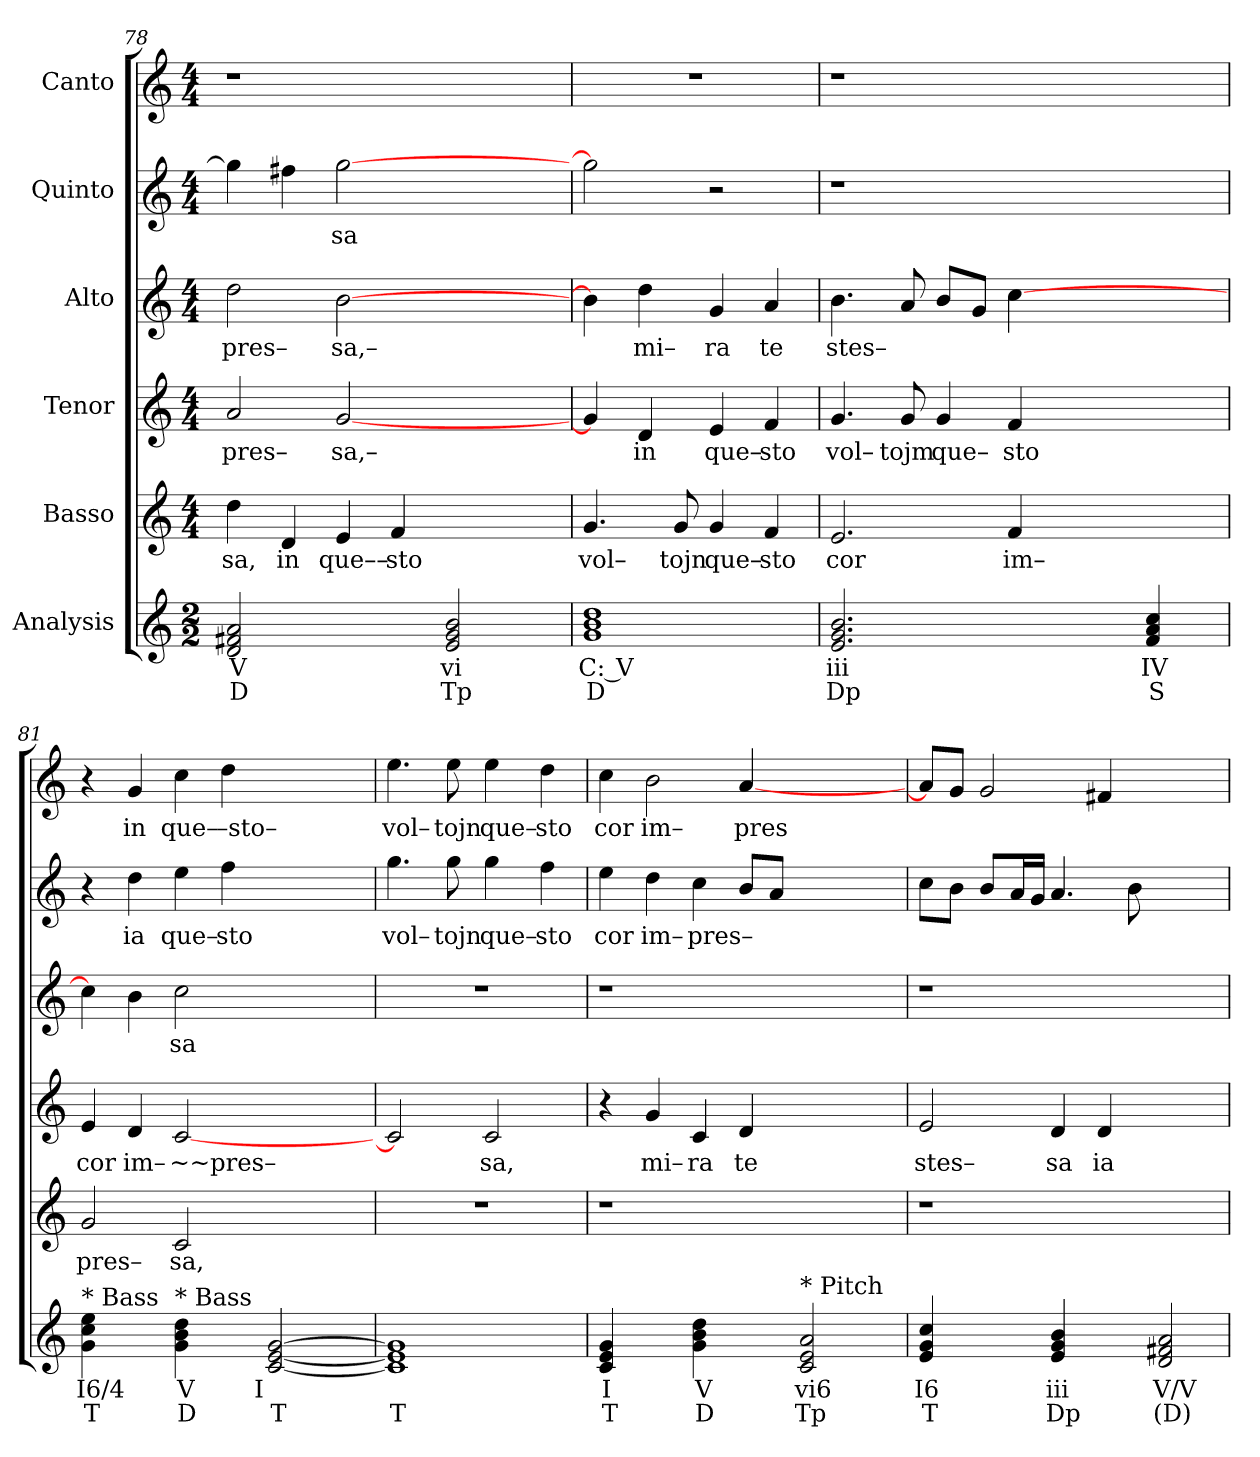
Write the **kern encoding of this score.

**kern	**text	**text	**kern	**text	**kern	**text	**kern	**text	**kern	**text	**kern	**text
*part6	*part6	*part6	*part5	*part5	*part4	*part4	*part3	*part3	*part2	*part2	*part1	*part1
*staff6	*staff6	*staff6	*staff5	*staff5	*staff4	*staff4	*staff3	*staff3	*staff2	*staff2	*staff1	*staff1
*I"Analysis	*	*	*I"Basso	*	*I"Tenor	*	*I"Alto	*	*I"Quinto	*	*I"Canto	*
*	*	*	*clefG2	*	*clefG2	*	*clefG2	*	*clefG2	*	*clefG2	*
*k[]	*	*	*k[]	*	*k[]	*	*k[]	*	*k[]	*	*k[]	*
*M2/2	*	*	*M4/4	*	*M4/4	*	*M4/4	*	*M4/4	*	*M4/4	*
=78	=78	=78	=78	=78	=78	=78	=78	=78	=78	=78	=78	=78
!	!	!	!	!LO:LY:b	!	!	!	!	!	!	!	!
!	!	!	!	!	!	!LO:LY:b	!	!	!	!	!	!
!	!	!	!	!	!	!	!	!LO:LY:b	!	!	!	!
2d 2f#X 2a	V	D	4dd\	sa,	2a/	pres–	2dd\	pres–	4gg\]	.	1r	.
!	!	!	!	!LO:LY:b	!	!	!	!	!	!	!	!
.	.	.	4d/	in	.	.	.	.	4ff#X\	.	.	.
!	!	!	!	!LO:LY:b	!	!	!	!	!	!	!	!
!	!	!	!	!	!	!LO:LY:b	!	!	!	!	!	!
!	!	!	!	!	!	!	!	!LO:LY:b	!	!	!	!
!	!	!	!	!	!	!	!	!	!	!LO:LY:b	!	!
2ryy	.	.	4e/	que––	[2g/	sa,–	[2b\	sa,–	[2gg\	sa	.	.
!	!	!	!	!LO:LY:b	!	!	!	!	!	!	!	!
.	.	.	4f/	sto	.	.	.	.	.	.	.	.
2e 2g 2b	vi	Tp	2ryy	.	2ryy	.	2ryy	.	2ryy	.	2ryy	.
=79	=79	=79	=79	=79	=79	=79	=79	=79	=79	=79	=79	=79
!	!	!	!	!LO:LY:b	!	!	!	!	!	!	!	!
1g 1b 1dd	C: V	D	4.g/	vol–	4g/]	.	4b\]	.	2gg\]	.	1r	.
!	!	!	!	!	!	!LO:LY:b	!	!	!	!	!	!
!	!	!	!	!	!	!	!	!LO:LY:b	!	!	!	!
.	.	.	.	.	4d/	in	4dd\	mi–	.	.	.	.
!	!	!	!	!LO:LY:b	!	!	!	!	!	!	!	!
.	.	.	8g/	tojn	.	.	.	.	.	.	.	.
!	!	!	!	!LO:LY:b	!	!	!	!	!	!	!	!
!	!	!	!	!	!	!LO:LY:b	!	!	!	!	!	!
!	!	!	!	!	!	!	!	!LO:LY:b	!	!	!	!
.	.	.	4g/	que–	4e/	que–	4g/	ra	2r	.	.	.
!	!	!	!	!LO:LY:b	!	!	!	!	!	!	!	!
!	!	!	!	!	!	!LO:LY:b	!	!	!	!	!	!
!	!	!	!	!	!	!	!	!LO:LY:b	!	!	!	!
.	.	.	4f/	sto	4f/	sto	4a/	te	.	.	.	.
=80	=80	=80	=80	=80	=80	=80	=80	=80	=80	=80	=80	=80
!	!	!	!	!LO:LY:b	!	!	!	!	!	!	!	!
!	!	!	!	!	!	!LO:LY:b	!	!	!	!	!	!
!	!	!	!	!	!	!	!	!LO:LY:b	!	!	!	!
2.e 2.g 2.b	iii	Dp	2.e/	cor	4.g/	vol–	4.b\	stes–	1r	.	1r	.
!	!	!	!	!	!	!LO:LY:b	!	!	!	!	!	!
.	.	.	.	.	8g/	tojm	8a/	.	.	.	.	.
!	!	!	!	!	!	!LO:LY:b	!	!	!	!	!	!
.	.	.	.	.	4g/	que–	8b/L	.	.	.	.	.
.	.	.	.	.	.	.	8g/J	.	.	.	.	.
!	!	!	!	!LO:LY:b	!	!	!	!	!	!	!	!
!	!	!	!	!	!	!LO:LY:b	!	!	!	!	!	!
2.ryy	.	.	4f/	im–	4f/	sto	[4cc\	.	.	.	.	.
.	.	.	2.ryy	.	2.ryy	.	2.ryy	.	2.ryy	.	2.ryy	.
4f 4a 4cc	IV	S	.	.	.	.	.	.	.	.	.	.
=81	=81	=81	=81	=81	=81	=81	=81	=81	=81	=81	=81	=81
!	!	!	!	!LO:LY:b	!	!	!	!	!	!	!	!
!LO:TX:a:t=* Bass	!	!	!	!	!	!	!	!	!	!	!	!
!	!	!	!	!	!	!LO:LY:b	!	!	!	!	!	!
4g 4cc 4ee	I6/4	T	2g/	pres–	4e/	cor	4cc\]	.	4r	.	4r	.
!	!	!	!	!	!	!LO:LY:b	!	!	!	!	!	!
!	!	!	!	!	!	!	!	!	!	!LO:LY:b	!	!
!	!	!	!	!	!	!	!	!	!	!	!	!LO:LY:b
4ryy	.	.	.	.	4d/	im–	4b\	.	4dd\	ia	4g/	in
!	!	!	!	!LO:LY:b	!	!	!	!	!	!	!	!
!	!	!	!	!	!	!LO:LY:b	!	!	!	!	!	!
!	!	!	!	!	!	!	!	!LO:LY:b	!	!	!	!
!	!	!	!	!	!	!	!	!	!	!LO:LY:b	!	!
!LO:TX:a:t=* Bass	!	!	!	!	!	!	!	!	!	!	!	!
!	!	!	!	!	!	!	!	!	!	!	!	!LO:LY:b
4g 4b 4dd	V	D	2c/	sa,	[2c/	~~pres–	2cc\	sa	4ee\	que–	4cc\	que–
!	!	!	!	!	!	!	!	!	!	!LO:LY:b	!	!
!	!	!	!	!	!	!	!	!	!	!	!	!LO:LY:b
4ryy	.	.	.	.	.	.	.	.	4ff\	sto	4dd\	–sto–
[2c [2e [2g	I	T	2ryy	.	2ryy	.	2ryy	.	2ryy	.	2ryy	.
=82	=82	=82	=82	=82	=82	=82	=82	=82	=82	=82	=82	=82
!	!	!	!	!	!	!	!	!	!	!LO:LY:b	!	!
!	!	!	!	!	!	!	!	!	!	!	!	!LO:LY:b
1c] 1e] 1g]	.	T	1r	.	2c/]	.	1r	.	4.gg\	vol–	4.ee\	vol–
!	!	!	!	!	!	!	!	!	!	!LO:LY:b	!	!
!	!	!	!	!	!	!	!	!	!	!	!	!LO:LY:b
.	.	.	.	.	.	.	.	.	8gg\	tojn	8ee\	tojn
!	!	!	!	!	!	!LO:LY:b	!	!	!	!	!	!
!	!	!	!	!	!	!	!	!	!	!LO:LY:b	!	!
!	!	!	!	!	!	!	!	!	!	!	!	!LO:LY:b
.	.	.	.	.	2c/	sa,	.	.	4gg\	que–	4ee\	que–
!	!	!	!	!	!	!	!	!	!	!LO:LY:b	!	!
!	!	!	!	!	!	!	!	!	!	!	!	!LO:LY:b
.	.	.	.	.	.	.	.	.	4ff\	sto	4dd\	sto
=83	=83	=83	=83	=83	=83	=83	=83	=83	=83	=83	=83	=83
!	!	!	!	!	!	!	!	!	!	!LO:LY:b	!	!
!	!	!	!	!	!	!	!	!	!	!	!	!LO:LY:b
4c 4e 4g	I	T	1r	.	4r	.	1r	.	4ee\	cor	4cc\	cor
!	!	!	!	!	!	!LO:LY:b	!	!	!	!	!	!
!	!	!	!	!	!	!	!	!	!	!LO:LY:b	!	!
!	!	!	!	!	!	!	!	!	!	!	!	!LO:LY:b
4ryy	.	.	.	.	4g/	mi–	.	.	4dd\	im–	2b\	im–
!	!	!	!	!	!	!LO:LY:b	!	!	!	!	!	!
!	!	!	!	!	!	!	!	!	!	!LO:LY:b	!	!
4g 4b 4dd	V	D	.	.	4c/	ra	.	.	4cc\	pres–	.	.
!	!	!	!	!	!	!LO:LY:b	!	!	!	!	!	!
!	!	!	!	!	!	!	!	!	!	!	!	!LO:LY:b
4ryy	.	.	.	.	4d/	te	.	.	8b/L	.	[4a/	pres
.	.	.	.	.	.	.	.	.	8a/J	.	.	.
!LO:TX:a:t=* Pitch	!	!	!	!	!	!	!	!	!	!	!	!
2c 2e 2a	vi6	Tp	2ryy	.	2ryy	.	2ryy	.	2ryy	.	2ryy	.
=84	=84	=84	=84	=84	=84	=84	=84	=84	=84	=84	=84	=84
!	!	!	!	!	!	!LO:LY:b	!	!	!	!	!	!
4e 4g 4cc	I6	T	1r	.	2e/	stes–	1r	.	8cc\L	.	8a/L]	.
.	.	.	.	.	.	.	.	.	8b\J	.	8g/J	.
4ryy	.	.	.	.	.	.	.	.	8b/L	.	2g/	.
.	.	.	.	.	.	.	.	.	16a/L	.	.	.
.	.	.	.	.	.	.	.	.	16g/JJ	.	.	.
!	!	!	!	!	!	!LO:LY:b	!	!	!	!	!	!
4e 4g 4b	iii	Dp	.	.	4d/	sa	.	.	4.a/	.	.	.
!	!	!	!	!	!	!LO:LY:b	!	!	!	!	!	!
4ryy	.	.	.	.	4d/	ia	.	.	.	.	4f#X/	.
.	.	.	.	.	.	.	.	.	8b\	.	.	.
2d 2f#X 2a	V/V	(D)	2ryy	.	2ryy	.	2ryy	.	2ryy	.	2ryy	.
=	=	=	=	=	=	=	=	=	=	=	=	=
*-	*-	*-	*-	*-	*-	*-	*-	*-	*-	*-	*-	*-
